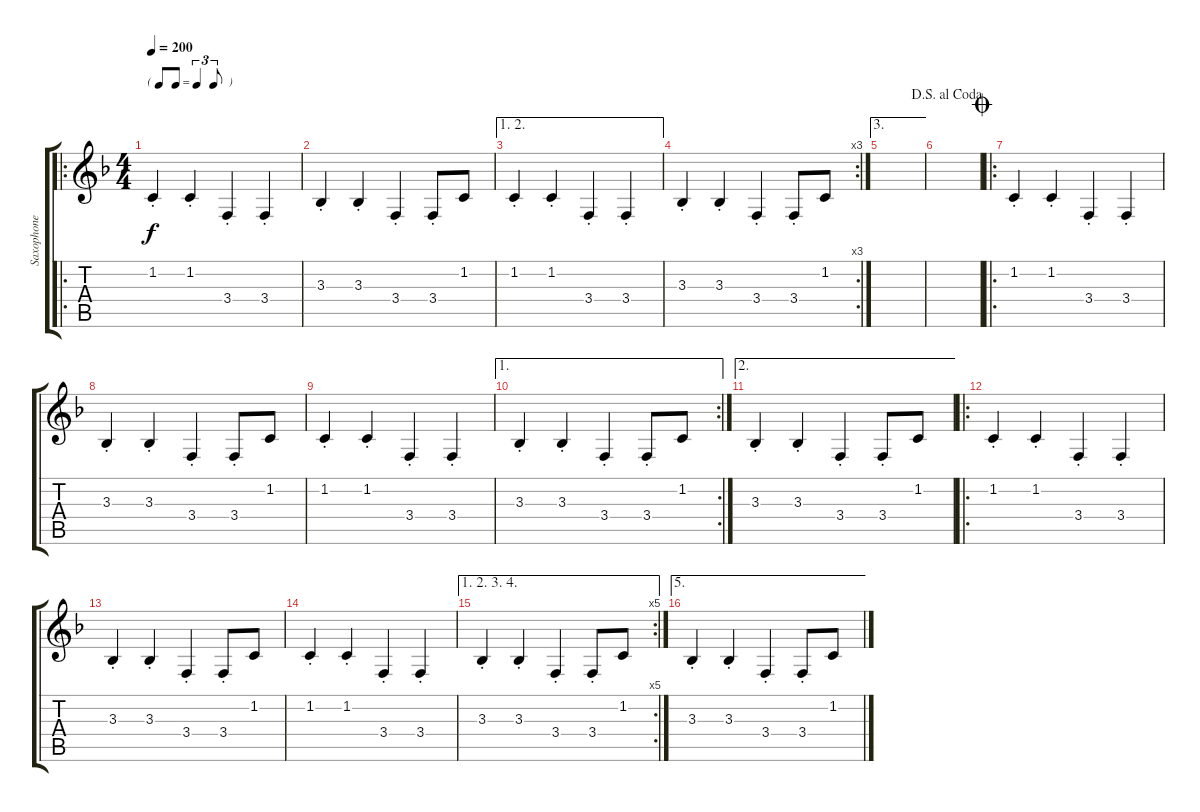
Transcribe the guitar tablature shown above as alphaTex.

\track ("Saxophone" "Saxophone") {instrument altosax}
\staff {score tabs}
\tuning (E4 B3 G3 D3 A2 E2) {hide}
\ro
\ts (4 4)
\tf triplet8th
\tempo 200
\clef g2
\ks f
1.2{st}.4{dy f} 1.2{st}.4 3.4{st}.4 3.4{st}.4 |
3.3{st}.4 3.3{st}.4 3.4{st}.4 3.4{st}.8 1.2.8 |
\ae (1 2)
1.2{st}.4 1.2{st}.4 3.4{st}.4 3.4{st}.4 |
\rc 3
3.3{st}.4 3.3{st}.4 3.4{st}.4 3.4{st}.8 1.2.8 |
\ae 3
|
\jump dalsegnoalcoda
|
\ro
\jump coda
1.2{st}.4 1.2{st}.4 3.4{st}.4 3.4{st}.4 |
3.3{st}.4 3.3{st}.4 3.4{st}.4 3.4{st}.8 1.2.8 |
1.2{st}.4 1.2{st}.4 3.4{st}.4 3.4{st}.4 |
\ae 1
\rc 2
3.3{st}.4 3.3{st}.4 3.4{st}.4 3.4{st}.8 1.2.8 |
\ae 2
3.3{st}.4 3.3{st}.4 3.4{st}.4 3.4{st}.8 1.2.8 |
\ro
1.2{st}.4 1.2{st}.4 3.4{st}.4 3.4{st}.4 |
3.3{st}.4 3.3{st}.4 3.4{st}.4 3.4{st}.8 1.2.8 |
1.2{st}.4 1.2{st}.4 3.4{st}.4 3.4{st}.4 |
\ae (1 2 3 4)
\rc 5
3.3{st}.4 3.3{st}.4 3.4{st}.4 3.4{st}.8 1.2.8 |
\ae 5
3.3{st}.4 3.3{st}.4 3.4{st}.4 3.4{st}.8 1.2.8
